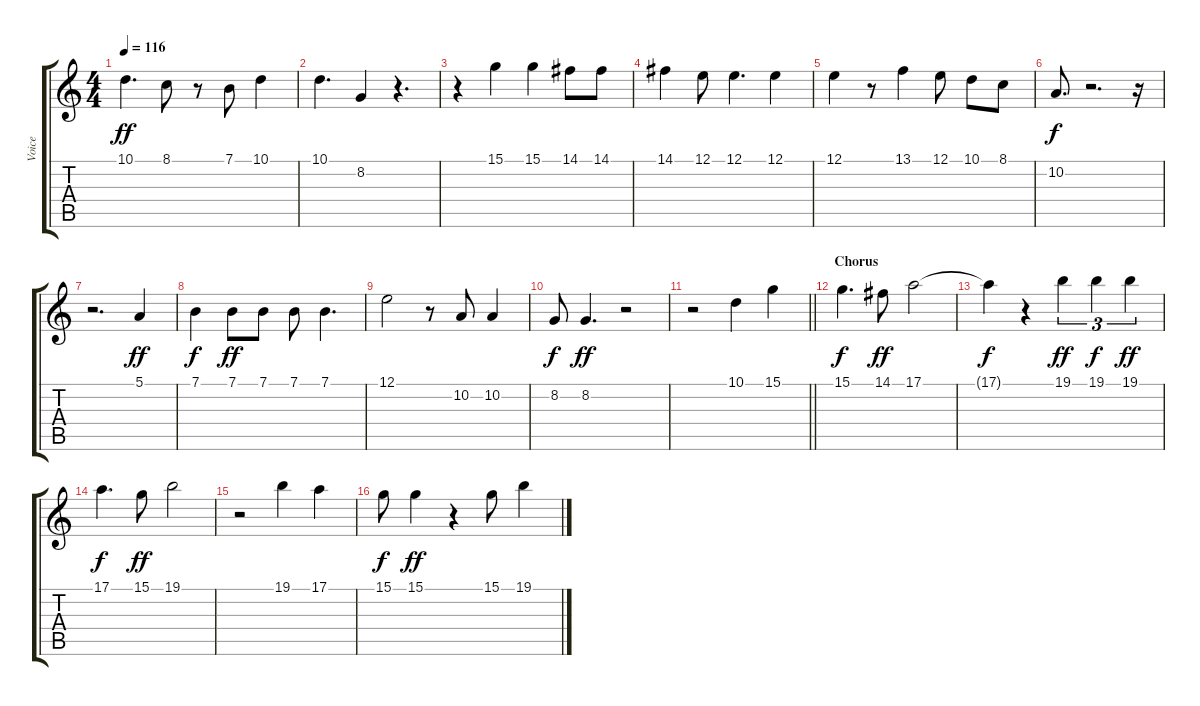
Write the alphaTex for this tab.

\track ("Voice" "Voice") {instrument vibraphone}
\staff {score tabs}
\tuning (E4 B3 G3 D3 A2 E2) {hide}
\ts (4 4)
\tempo 116
\clef g2
\ks c
10.1.4{d dy ff} 8.1.8 r.8 7.1.8 10.1.4 |
10.1.4{d} 8.2.4 r.4{d} |
r.4 15.1.4 15.1.4 14.1.8 14.1.8 |
14.1.4 12.1.8 12.1.4{d} 12.1.4 |
12.1.4 r.8 13.1.4 12.1.8 10.1.8 8.1.8 |
10.2.8{d dy f} r.2{d} r.16 |
r.2{d} 5.1.4{dy ff} |
7.1.4{dy f} 7.1.8{dy ff} 7.1.8 7.1.8 7.1.4{d} |
12.1.2 r.8 10.2.8 10.2.4 |
8.2.8{dy f} 8.2.4{d dy ff} r.2 |
\barLineRight lightlight
r.2 10.1.4 15.1.4 |
\section ("" "Chorus")
15.1.4{d dy f} 14.1.8{dy ff} 17.1.2 |
17.1{t}.4{dy f} r.4 19.1.4{tu (3 2) dy ff} 19.1.4{tu (3 2) dy f} 19.1.4{tu (3 2) dy ff} |
17.1.4{d dy f} 15.1.8{dy ff} 19.1.2 |
r.2 19.1.4 17.1.4 |
15.1.8{dy f} 15.1.4{dy ff} r.4 15.1.8 19.1.4
